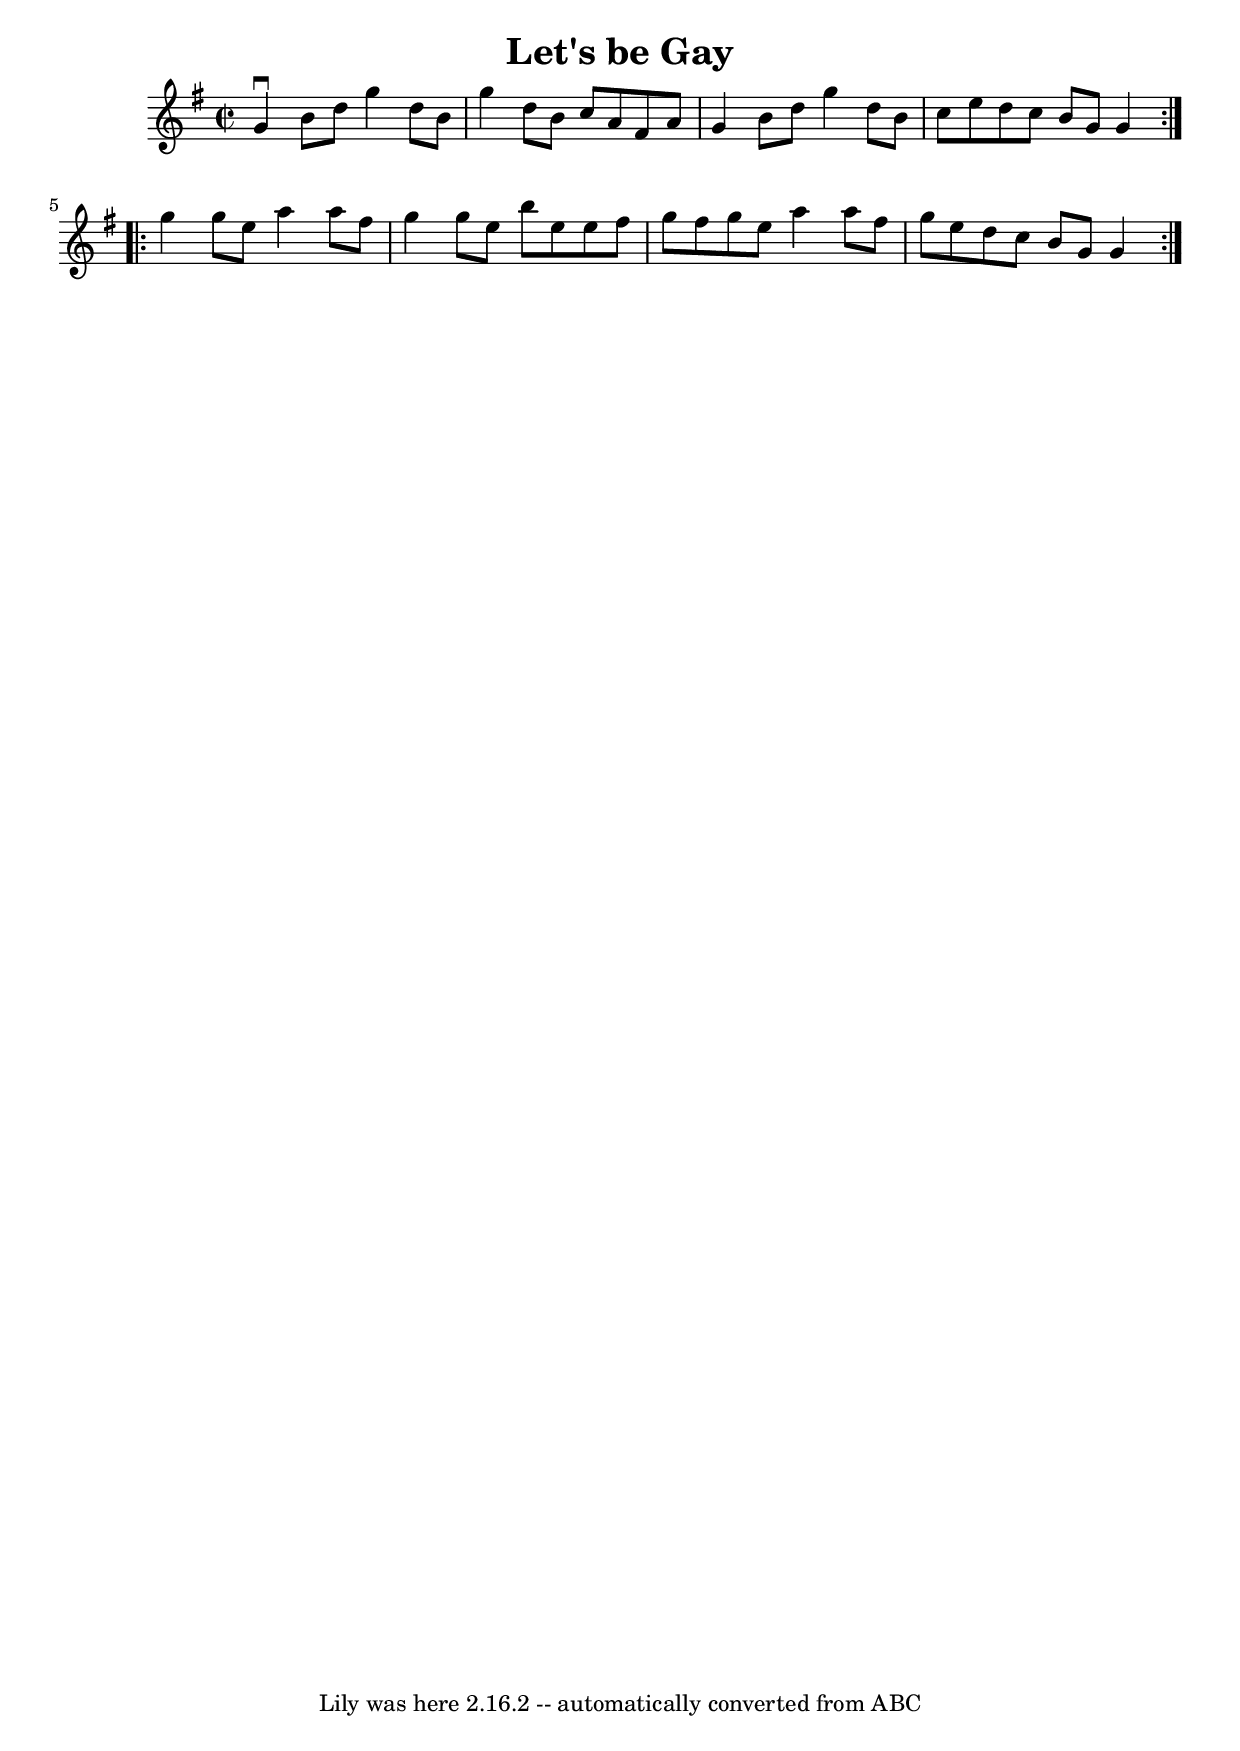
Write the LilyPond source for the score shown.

\version "2.7.40"
\header {
	book = "Ryan's Mammoth Collection"
	crossRefNumber = "1"
	footnotes = "\\\\163"
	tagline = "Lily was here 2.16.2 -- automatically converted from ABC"
	title = "Let's be Gay"
}
voicedefault =  {
\set Score.defaultBarType = "empty"

\repeat volta 2 {
\override Staff.TimeSignature #'style = #'C
 \time 2/2 \key g \major   g'4 ^\downbow   b'8    d''8    g''4    d''8    b'8   
 |
   g''4    d''8    b'8    c''8    a'8    fis'8    a'8    |
   
g'4    b'8    d''8    g''4    d''8    b'8    |
   c''8    e''8    d''8    
c''8    b'8    g'8    g'4    } \repeat volta 2 {     g''4    g''8    e''8    
a''4    a''8    fis''8    |
   g''4    g''8    e''8    b''8    e''8    
e''8    fis''8    |
   g''8    fis''8    g''8    e''8    a''4    a''8    
fis''8    |
   g''8    e''8    d''8    c''8    b'8    g'8    g'4    }   
}

\score{
    <<

	\context Staff="default"
	{
	    \voicedefault 
	}

    >>
	\layout {
	}
	\midi {}
}
